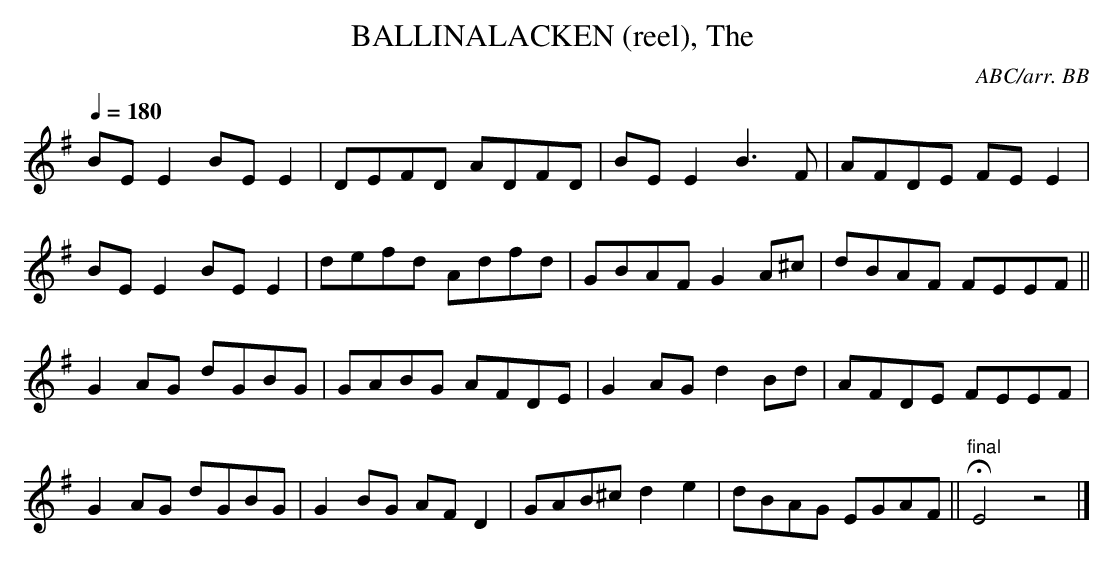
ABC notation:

X:1
T:BALLINALACKEN (reel), The \
C:ABC/arr. BB\
Q:1/4=180\
M:4/4\
L:1/8\
K:Em\
BEE2 BEE2|DEFD ADFD|BEE2 B3F|AFDE FEE2|\
BE E2 BE E2|defd Adfd|GBAF G2A^c|dBAF FEEF||\
G2 AG dGBG|GABG AFDE|G2 AG d2 Bd|AFDE FEEF|\
G2 AG dGBG|G2 BG AF D2|GAB^c d2 e2|dBAG EGAF||\
"final"HE4z4|]\
\
\
